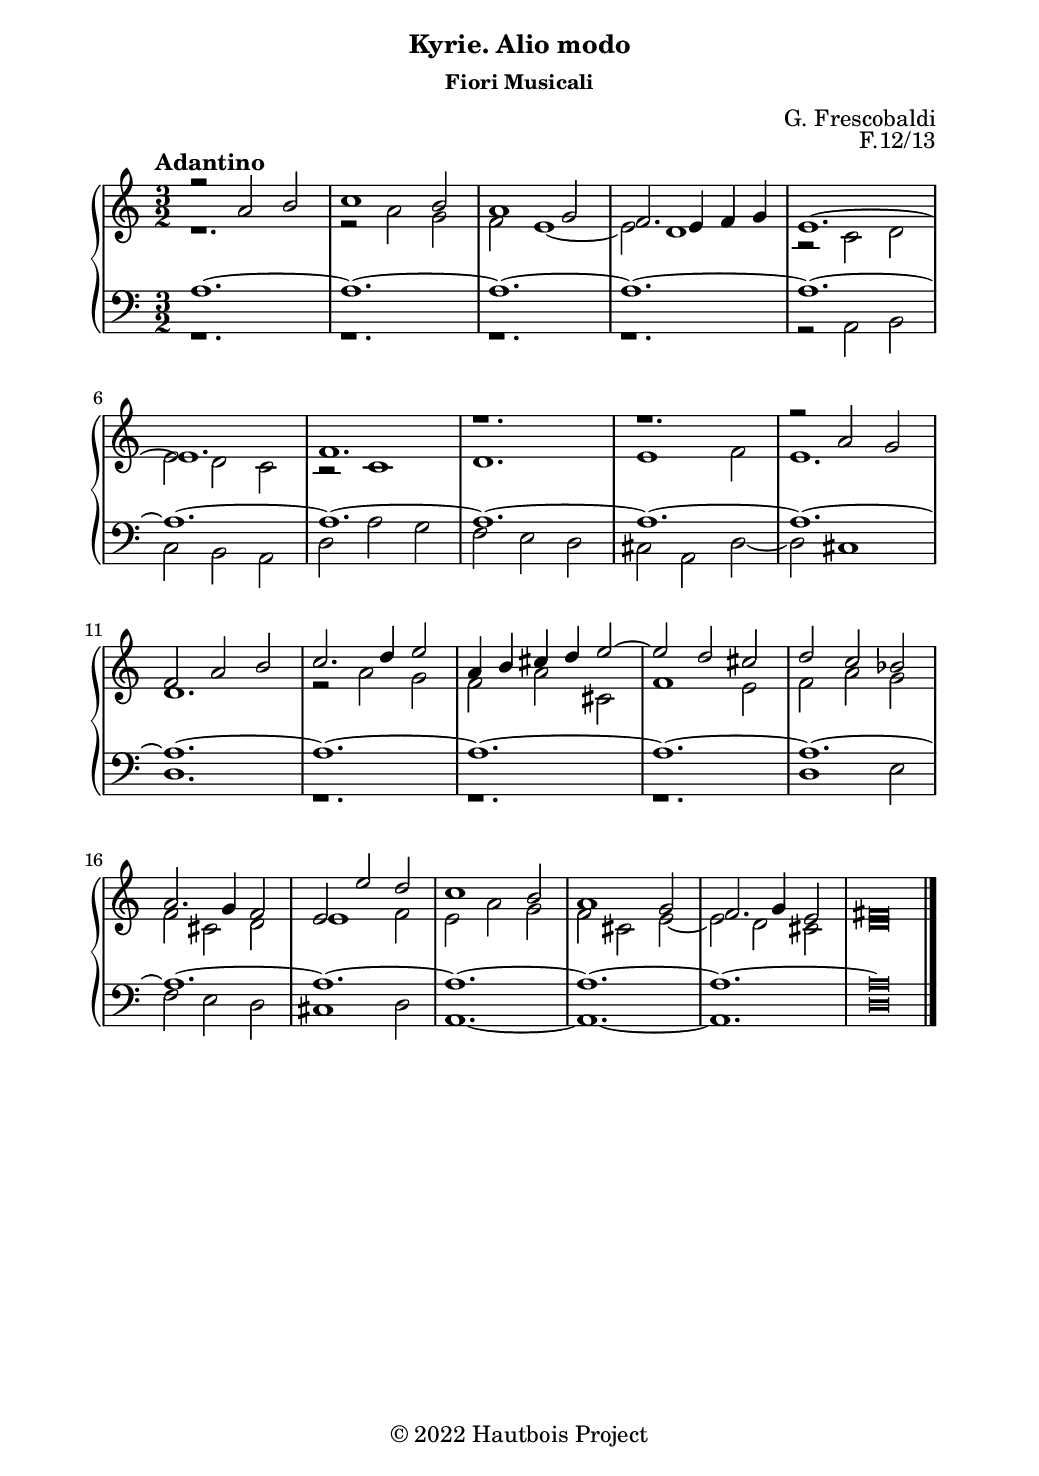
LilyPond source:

%! Title: KYRIE Alio modo 
%! Subtitle: de Fiori Musicali
%! Subsubtitle:
%! Type: raw
%! Status: done
%! Remark:

\version "2.22.1"
\include "italiano.ly"

%****************************************************************
% Start cut-&-pastable-section

%****************************************************************

\paper {
  % Set paper
  #(set-paper-size "b5")
  indent = 0\mm
  line-width = 145\mm
  ragged-right = ##f
  line-width = #(- line-width (* mm 3.000000) (* mm 1))
}

\layout {
  
}

%*****************************************
%  Set Header
%*****************************************
\header {
  %title = "KYRIE"
  subtitle = "Kyrie. Alio modo"
  subsubtitle = "Fiori Musicali"
  composer = "G. Frescobaldi"
  opus = "F.12/13"
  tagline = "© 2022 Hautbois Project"
}

%*****************************************
% Start Voice
% Write the voices here
%*****************************************
MyMeter = \time 3/2
MyTempo = \tempo "Adantino"
MyKey = \key do \major
PieceName = "KYRIE. Alio modo"

ManualI = \relative la' {
  % bar 1 - 5
  r2 la si | do1 si2 | la1 sol2 |
  fa2. mi4 fa sol | mi1.~ |
  
  % bar 6 - 11
  mi1. | fa1. | r1. | r1. | r2 la sol | fa la si |
  
  % bar 12 - 16
  do2. re4 mi2 | la,4 si dod re mi2~ | mi re dod |
  re do sib | la2. sol4 fa2 |
  
  % bar 17 - 21
  mi mi' re | do1 si2 | la1 sol2 | fa2. sol4 mi2 |
  \once \override NoteHead.style = #'baroque
  fad\breve*1/2
  
  \bar "|."
}

ManualII = \relative la' {
  % bar 1 - 5
  r1. | r2 la sol | fa mi1~ | mi2 re1 | r2 do re |
  
  % bar 6 - 11
  mi re do | r do1 | re1. | mi1 fa2 | mi1. | re1. |
  
  % bar 12 - 16
  r2 la' sol | fa la dod, | fa1 mi2 |
  fa la sol | fa dod re |
  
  % bar 17 - 21
  mi1 fa2 | mi la sol | fa dod mi~ | mi re dod |
  \once \override NoteHead.style = #'baroque
  re\breve*1/2
  \bar "|."
}

ManualIII = \relative la {
  % bar 1 - 5
  la1.~ | la1.~ | la1.~ | la1.~ | la1.~ |
  
  % bar 6 - 11
  la1.~ | la1.~ | la1.~ | la1.~ | la1.~ | la1.~ | 
  
  % bar 12 - 16
  la1.~ | la1.~ | la1.~ | la1.~ | la1.~ | 
  
  % bar 17 - 21
  la1.~ | la1.~ | la1.~ | la1.~ |
  \once \override NoteHead.style = #'baroque
  la\breve*1/2
  
  \bar "|."
}

PedalI = \relative la, {
  % bar 1 - 5
  r1. | r1. | r1. | r1. | r2 la si |
  
  % bar 6 - 11
  do si la | re la' sol | fa mi re |
  dod la re~ | re dod1 | re1. | 
  
  % bar 12 - 16
  r1. | r1. | r1. | re1 mi2 | fa2 mi re | 
  
  % bar 17 - 21
  dod1 re2 | la1.~ | la1.~ | la1. | 
  \once \override NoteHead.style = #'baroque
  re\breve*1/2
  
  \bar "|."
}
%*****************************************
%  Start Score
%*****************************************

%\markup { \vspace #1 }
\score {
  \header {
    %piece = \PieceName
  }
  \new PianoStaff <<
    \new Staff { 
      \clef "treble" 
      \MyTempo
      \MyKey
      \MyMeter
      <<
        \ManualI
        \\
        \ManualII
      >>
    }
    \new Staff { 
      \clef "bass" 
      \MyTempo
      \MyKey
      \MyMeter
      <<
        \ManualIII
        \\
        \PedalI
      >>
    }
  >>
}